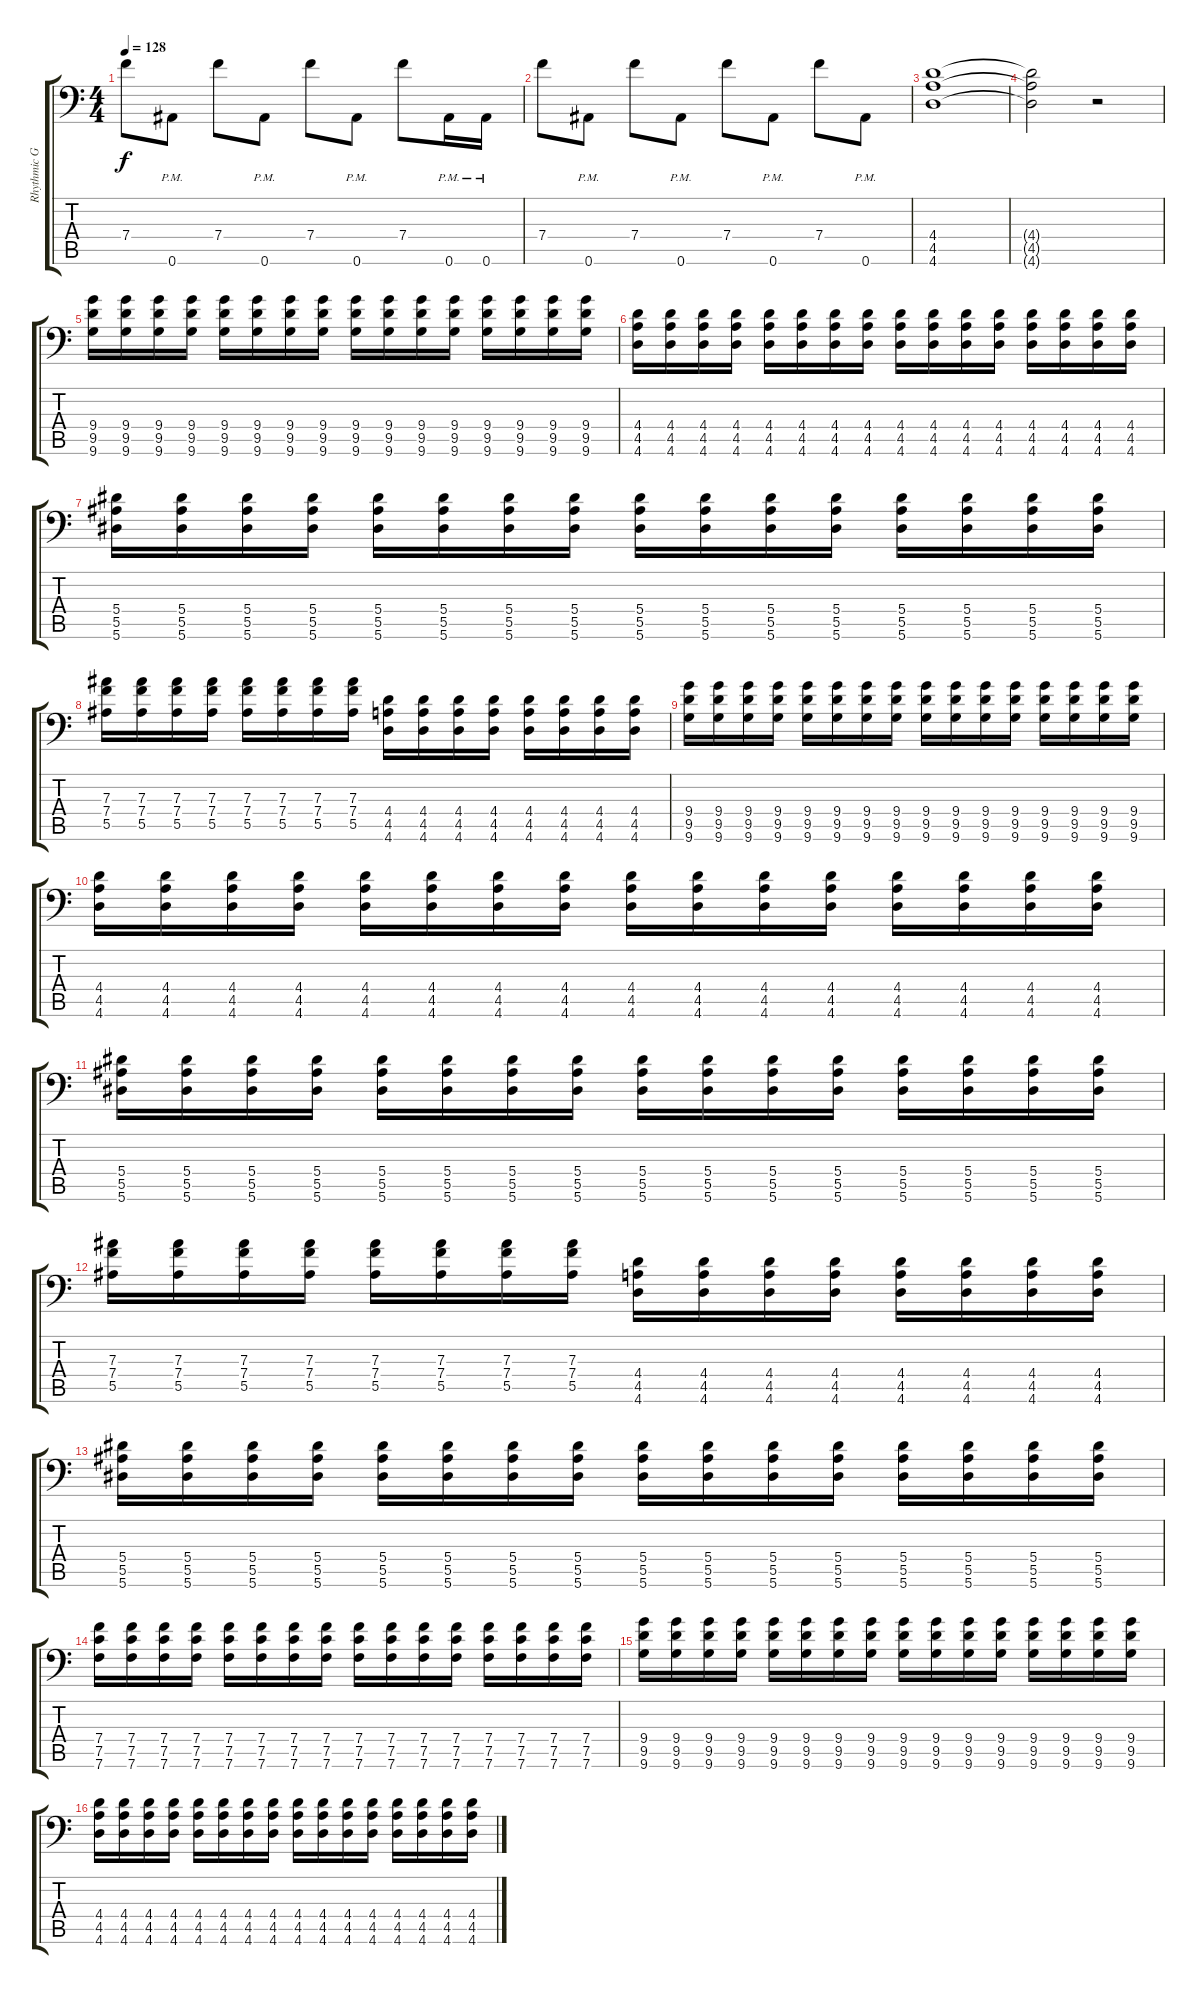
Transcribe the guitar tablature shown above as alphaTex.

\track ("Rhythmic Guitar" "Rhythmic G") {instrument distortionguitar}
\staff {score tabs}
\tuning (C4 G3 Eb3 Bb2 F2 Bb1) {hide}
\ts (4 4)
\tempo 128
\clef f4
\ks c
7.4.8{dy f} 0.6{pm}.8 7.4.8 0.6{pm}.8 7.4.8 0.6{pm}.8 7.4.8 0.6{pm}.16 0.6{pm}.16 |
7.4.8 0.6{pm}.8 7.4.8 0.6{pm}.8 7.4.8 0.6{pm}.8 7.4.8 0.6{pm}.8 |
(4.4 4.5 4.6).1 |
(4.4{t} 4.5{t} 4.6{t}).2 r.2 |
(9.4 9.5 9.6).16 (9.4 9.5 9.6).16 (9.4 9.5 9.6).16 (9.4 9.5 9.6).16 (9.4 9.5 9.6).16 (9.4 9.5 9.6).16 (9.4 9.5 9.6).16 (9.4 9.5 9.6).16 (9.4 9.5 9.6).16 (9.4 9.5 9.6).16 (9.4 9.5 9.6).16 (9.4 9.5 9.6).16 (9.4 9.5 9.6).16 (9.4 9.5 9.6).16 (9.4 9.5 9.6).16 (9.4 9.5 9.6).16 |
(4.4 4.5 4.6).16 (4.4 4.5 4.6).16 (4.4 4.5 4.6).16 (4.4 4.5 4.6).16 (4.4 4.5 4.6).16 (4.4 4.5 4.6).16 (4.4 4.5 4.6).16 (4.4 4.5 4.6).16 (4.4 4.5 4.6).16 (4.4 4.5 4.6).16 (4.4 4.5 4.6).16 (4.4 4.5 4.6).16 (4.4 4.5 4.6).16 (4.4 4.5 4.6).16 (4.4 4.5 4.6).16 (4.4 4.5 4.6).16 |
(5.4 5.5 5.6).16 (5.4 5.5 5.6).16 (5.4 5.5 5.6).16 (5.4 5.5 5.6).16 (5.4 5.5 5.6).16 (5.4 5.5 5.6).16 (5.4 5.5 5.6).16 (5.4 5.5 5.6).16 (5.4 5.5 5.6).16 (5.4 5.5 5.6).16 (5.4 5.5 5.6).16 (5.4 5.5 5.6).16 (5.4 5.5 5.6).16 (5.4 5.5 5.6).16 (5.4 5.5 5.6).16 (5.4 5.5 5.6).16 |
(7.3 7.4 5.5).16 (7.3 7.4 5.5).16 (7.3 7.4 5.5).16 (7.3 7.4 5.5).16 (7.3 7.4 5.5).16 (7.3 7.4 5.5).16 (7.3 7.4 5.5).16 (7.3 7.4 5.5).16 (4.4 4.5 4.6).16 (4.4 4.5 4.6).16 (4.4 4.5 4.6).16 (4.4 4.5 4.6).16 (4.4 4.5 4.6).16 (4.4 4.5 4.6).16 (4.4 4.5 4.6).16 (4.4 4.5 4.6).16 |
(9.4 9.5 9.6).16 (9.4 9.5 9.6).16 (9.4 9.5 9.6).16 (9.4 9.5 9.6).16 (9.4 9.5 9.6).16 (9.4 9.5 9.6).16 (9.4 9.5 9.6).16 (9.4 9.5 9.6).16 (9.4 9.5 9.6).16 (9.4 9.5 9.6).16 (9.4 9.5 9.6).16 (9.4 9.5 9.6).16 (9.4 9.5 9.6).16 (9.4 9.5 9.6).16 (9.4 9.5 9.6).16 (9.4 9.5 9.6).16 |
(4.4 4.5 4.6).16 (4.4 4.5 4.6).16 (4.4 4.5 4.6).16 (4.4 4.5 4.6).16 (4.4 4.5 4.6).16 (4.4 4.5 4.6).16 (4.4 4.5 4.6).16 (4.4 4.5 4.6).16 (4.4 4.5 4.6).16 (4.4 4.5 4.6).16 (4.4 4.5 4.6).16 (4.4 4.5 4.6).16 (4.4 4.5 4.6).16 (4.4 4.5 4.6).16 (4.4 4.5 4.6).16 (4.4 4.5 4.6).16 |
(5.4 5.5 5.6).16 (5.4 5.5 5.6).16 (5.4 5.5 5.6).16 (5.4 5.5 5.6).16 (5.4 5.5 5.6).16 (5.4 5.5 5.6).16 (5.4 5.5 5.6).16 (5.4 5.5 5.6).16 (5.4 5.5 5.6).16 (5.4 5.5 5.6).16 (5.4 5.5 5.6).16 (5.4 5.5 5.6).16 (5.4 5.5 5.6).16 (5.4 5.5 5.6).16 (5.4 5.5 5.6).16 (5.4 5.5 5.6).16 |
(7.3 7.4 5.5).16 (7.3 7.4 5.5).16 (7.3 7.4 5.5).16 (7.3 7.4 5.5).16 (7.3 7.4 5.5).16 (7.3 7.4 5.5).16 (7.3 7.4 5.5).16 (7.3 7.4 5.5).16 (4.4 4.5 4.6).16 (4.4 4.5 4.6).16 (4.4 4.5 4.6).16 (4.4 4.5 4.6).16 (4.4 4.5 4.6).16 (4.4 4.5 4.6).16 (4.4 4.5 4.6).16 (4.4 4.5 4.6).16 |
(5.4 5.5 5.6).16 (5.4 5.5 5.6).16 (5.4 5.5 5.6).16 (5.4 5.5 5.6).16 (5.4 5.5 5.6).16 (5.4 5.5 5.6).16 (5.4 5.5 5.6).16 (5.4 5.5 5.6).16 (5.4 5.5 5.6).16 (5.4 5.5 5.6).16 (5.4 5.5 5.6).16 (5.4 5.5 5.6).16 (5.4 5.5 5.6).16 (5.4 5.5 5.6).16 (5.4 5.5 5.6).16 (5.4 5.5 5.6).16 |
(7.4 7.5 7.6).16 (7.4 7.5 7.6).16 (7.4 7.5 7.6).16 (7.4 7.5 7.6).16 (7.4 7.5 7.6).16 (7.4 7.5 7.6).16 (7.4 7.5 7.6).16 (7.4 7.5 7.6).16 (7.4 7.5 7.6).16 (7.4 7.5 7.6).16 (7.4 7.5 7.6).16 (7.4 7.5 7.6).16 (7.4 7.5 7.6).16 (7.4 7.5 7.6).16 (7.4 7.5 7.6).16 (7.4 7.5 7.6).16 |
(9.4 9.5 9.6).16 (9.4 9.5 9.6).16 (9.4 9.5 9.6).16 (9.4 9.5 9.6).16 (9.4 9.5 9.6).16 (9.4 9.5 9.6).16 (9.4 9.5 9.6).16 (9.4 9.5 9.6).16 (9.4 9.5 9.6).16 (9.4 9.5 9.6).16 (9.4 9.5 9.6).16 (9.4 9.5 9.6).16 (9.4 9.5 9.6).16 (9.4 9.5 9.6).16 (9.4 9.5 9.6).16 (9.4 9.5 9.6).16 |
(4.4 4.5 4.6).16 (4.4 4.5 4.6).16 (4.4 4.5 4.6).16 (4.4 4.5 4.6).16 (4.4 4.5 4.6).16 (4.4 4.5 4.6).16 (4.4 4.5 4.6).16 (4.4 4.5 4.6).16 (4.4 4.5 4.6).16 (4.4 4.5 4.6).16 (4.4 4.5 4.6).16 (4.4 4.5 4.6).16 (4.4 4.5 4.6).16 (4.4 4.5 4.6).16 (4.4 4.5 4.6).16 (4.4 4.5 4.6).16
